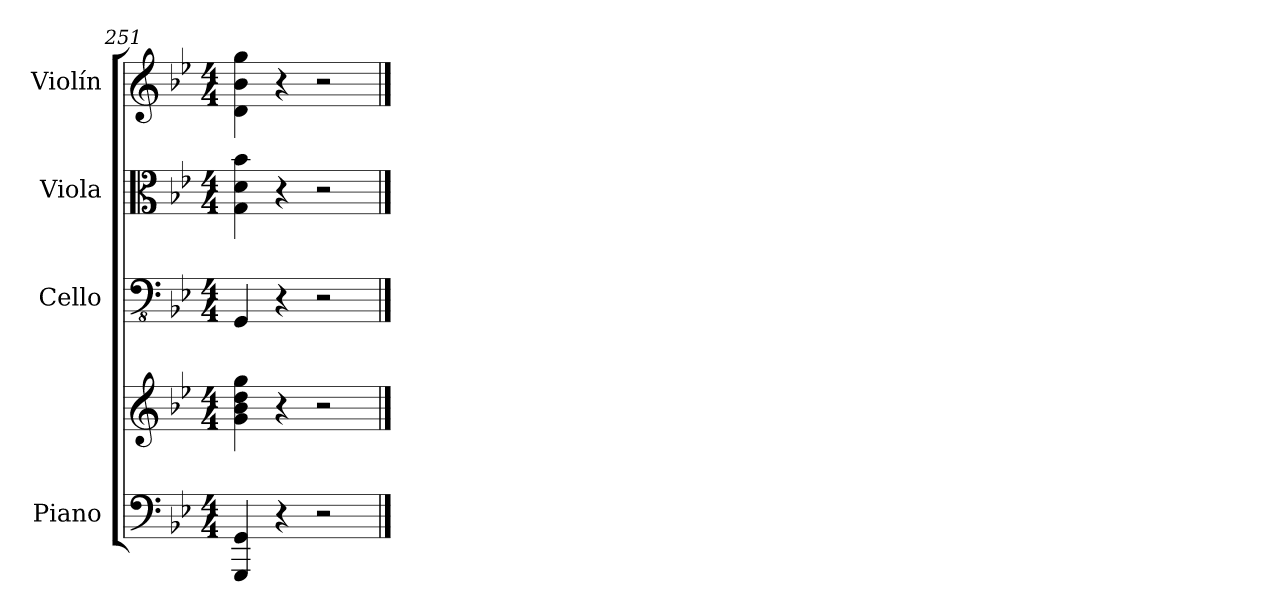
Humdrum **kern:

**kern	**kern	**kern	**kern	**kern
*part4	*part4	*part3	*part2	*part1
*staff5	*staff4	*staff3	*staff2	*staff1
*I"Piano	*	*I"Cello	*I"Viola	*I"Violín
*I'Pno	*	*	*I'Vla	*I'Vln
*clefF4	*clefG2	*clefFv4	*clefC3	*clefG2
*k[b-e-]	*k[b-e-]	*k[b-e-]	*k[b-e-]	*k[b-e-]
*M4/4	*M4/4	*M4/4	*M4/4	*M4/4
=251	=251	=251	=251	=251
4GGG/ 4GG/	4g\ 4b-\ 4dd\ 4gg\	4GGG/	4G\ 4d\ 4b-\	4d\ 4b-\ 4gg\
4r	4r	4r	4r	4r
2r	2r	2r	2r	2r
==	==	==	==	==
*-	*-	*-	*-	*-
